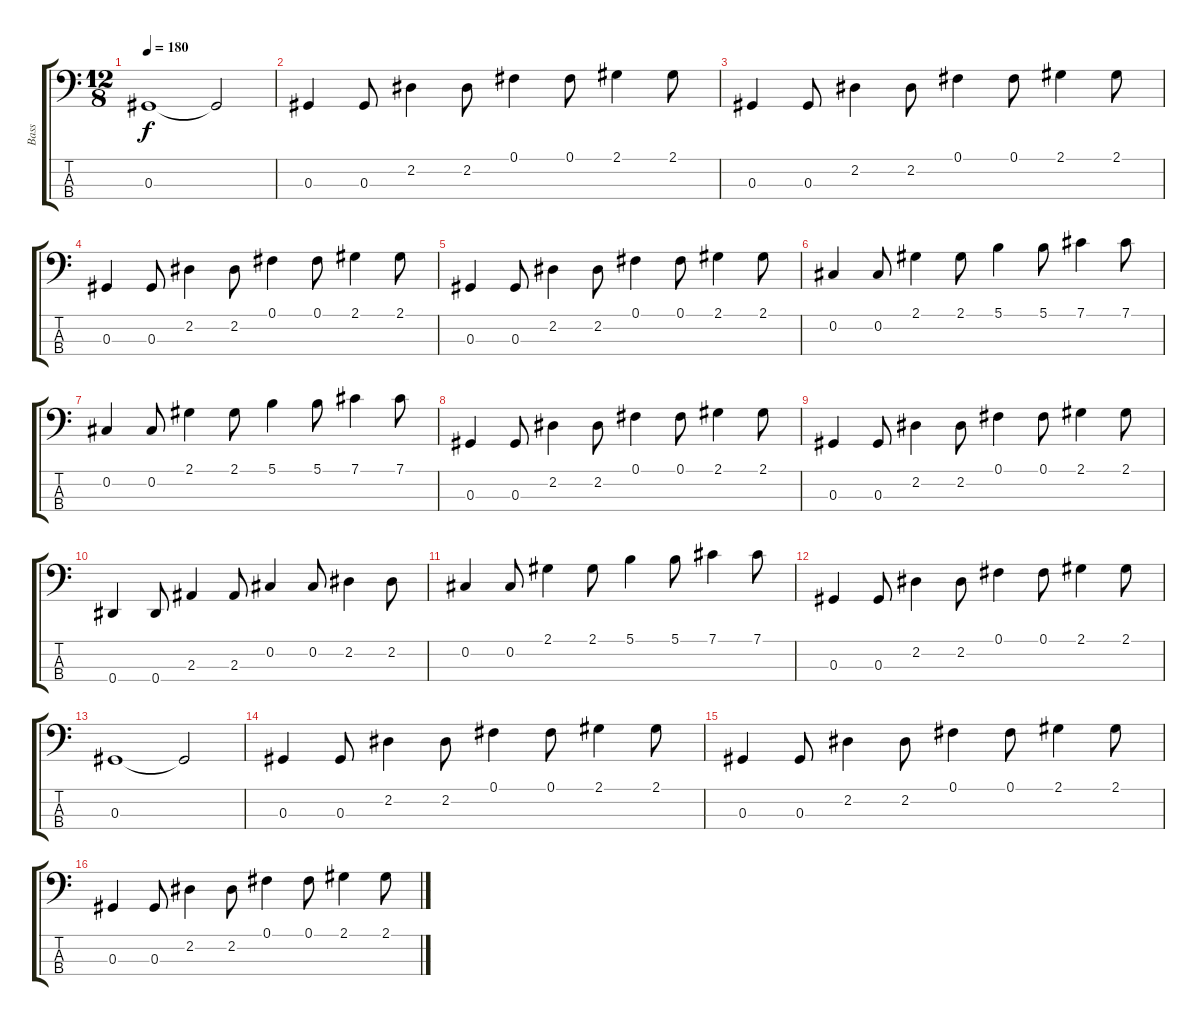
\track ("Bass" "Bass") {instrument electricbassfinger}
\staff {score tabs}
\tuning (Gb2 Db2 Ab1 Eb1) {hide}
\ts (12 8)
\tempo 180
\clef f4
\ks c
0.3.1{dy f} 0.3{t}.2 |
0.3.4 0.3.8 2.2.4 2.2.8 0.1.4 0.1.8 2.1.4 2.1.8 |
0.3.4 0.3.8 2.2.4 2.2.8 0.1.4 0.1.8 2.1.4 2.1.8 |
0.3.4 0.3.8 2.2.4 2.2.8 0.1.4 0.1.8 2.1.4 2.1.8 |
0.3.4 0.3.8 2.2.4 2.2.8 0.1.4 0.1.8 2.1.4 2.1.8 |
0.2.4 0.2.8 2.1.4 2.1.8 5.1.4 5.1.8 7.1.4 7.1.8 |
0.2.4 0.2.8 2.1.4 2.1.8 5.1.4 5.1.8 7.1.4 7.1.8 |
0.3.4 0.3.8 2.2.4 2.2.8 0.1.4 0.1.8 2.1.4 2.1.8 |
0.3.4 0.3.8 2.2.4 2.2.8 0.1.4 0.1.8 2.1.4 2.1.8 |
0.4.4 0.4.8 2.3.4 2.3.8 0.2.4 0.2.8 2.2.4 2.2.8 |
0.2.4 0.2.8 2.1.4 2.1.8 5.1.4 5.1.8 7.1.4 7.1.8 |
0.3.4 0.3.8 2.2.4 2.2.8 0.1.4 0.1.8 2.1.4 2.1.8 |
0.3.1 0.3{t}.2 |
0.3.4 0.3.8 2.2.4 2.2.8 0.1.4 0.1.8 2.1.4 2.1.8 |
0.3.4 0.3.8 2.2.4 2.2.8 0.1.4 0.1.8 2.1.4 2.1.8 |
0.3.4 0.3.8 2.2.4 2.2.8 0.1.4 0.1.8 2.1.4 2.1.8
